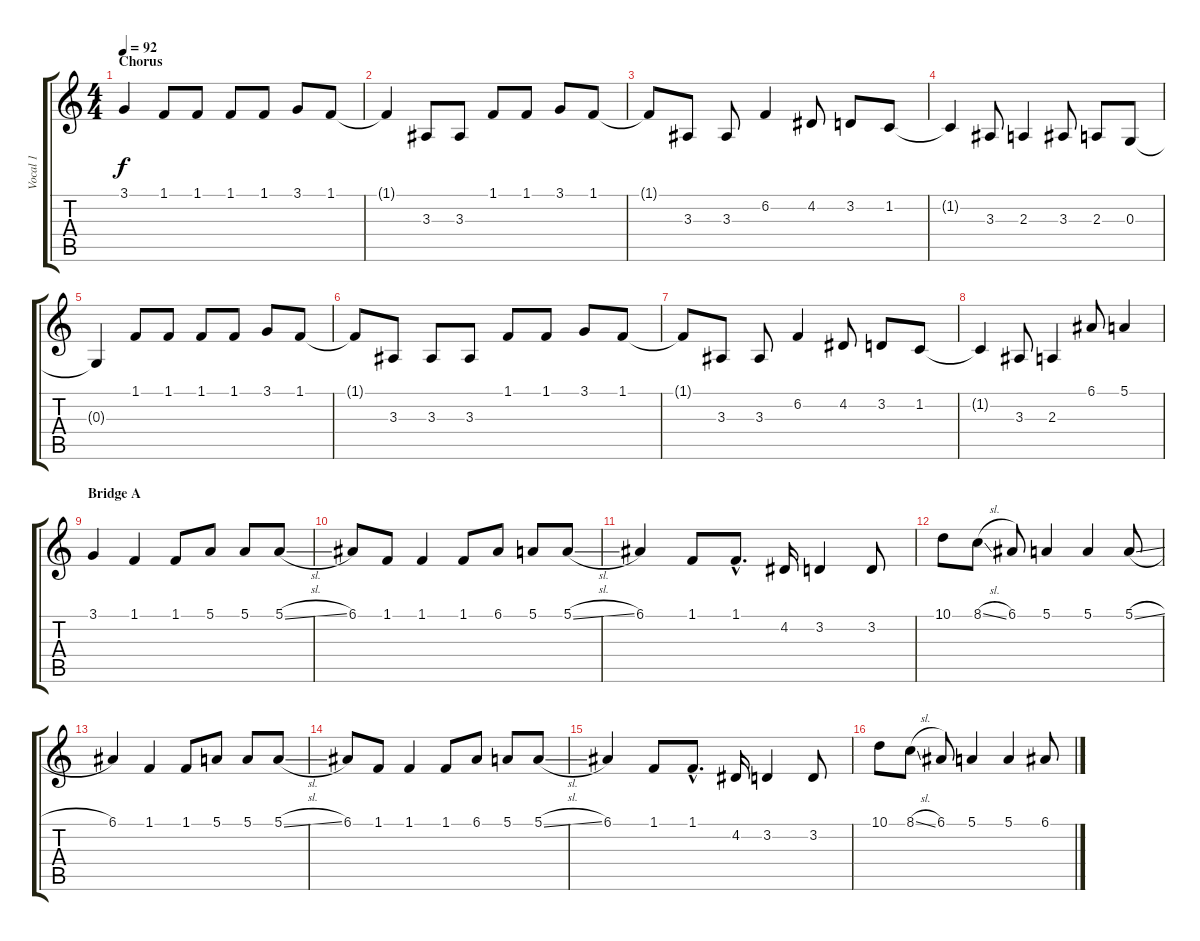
\track ("Vocal 1" "Vocal 1") {instrument clarinet}
\staff {score tabs}
\tuning (E4 B3 G3 D3 A2 E2) {hide}
\ts (4 4)
\section ("" "Chorus")
\tempo 92
\clef g2
\ks c
3.1{t}.4{dy f} 1.1.8 1.1.8 1.1.8 1.1.8 3.1.8 1.1.8 |
1.1{t}.4 3.3.8 3.3.8 1.1.8 1.1.8 3.1.8 1.1.8 |
1.1{t}.8 3.3.8 3.3.8 6.2.4 4.2.8 3.2.8 1.2.8 |
1.2{t}.4 3.3.8 2.3.4 3.3.8 2.3.8 0.3.8 |
0.3{t}.4 1.1.8 1.1.8 1.1.8 1.1.8 3.1.8 1.1.8 |
1.1{t}.8 3.3.8 3.3.8 3.3.8 1.1.8 1.1.8 3.1.8 1.1.8 |
1.1{t}.8 3.3.8 3.3.8 6.2.4 4.2.8 3.2.8 1.2.8 |
1.2{t}.4 3.3.8 2.3.4 6.1.8 5.1.4 |
\section ("" "Bridge A")
3.1.4 1.1.4 1.1.8 5.1.8 5.1.8 5.1{sl}.8 |
6.1.8 1.1.8 1.1.4 1.1.8 6.1.8 5.1.8 5.1{sl}.8 |
6.1.4 1.1.8 1.1{hac}.8{d} 4.2.16 3.2.4 3.2.8 |
10.1.8 8.1{sl}.8 6.1.8 5.1.4 5.1.4 5.1{sl}.8 |
6.1.4 1.1.4 1.1.8 5.1.8 5.1.8 5.1{sl}.8 |
6.1.8 1.1.8 1.1.4 1.1.8 6.1.8 5.1.8 5.1{sl}.8 |
6.1.4 1.1.8 1.1{hac}.8{d} 4.2.16 3.2.4 3.2.8 |
10.1.8 8.1{sl}.8 6.1.8 5.1.4 5.1.4 6.1.8
